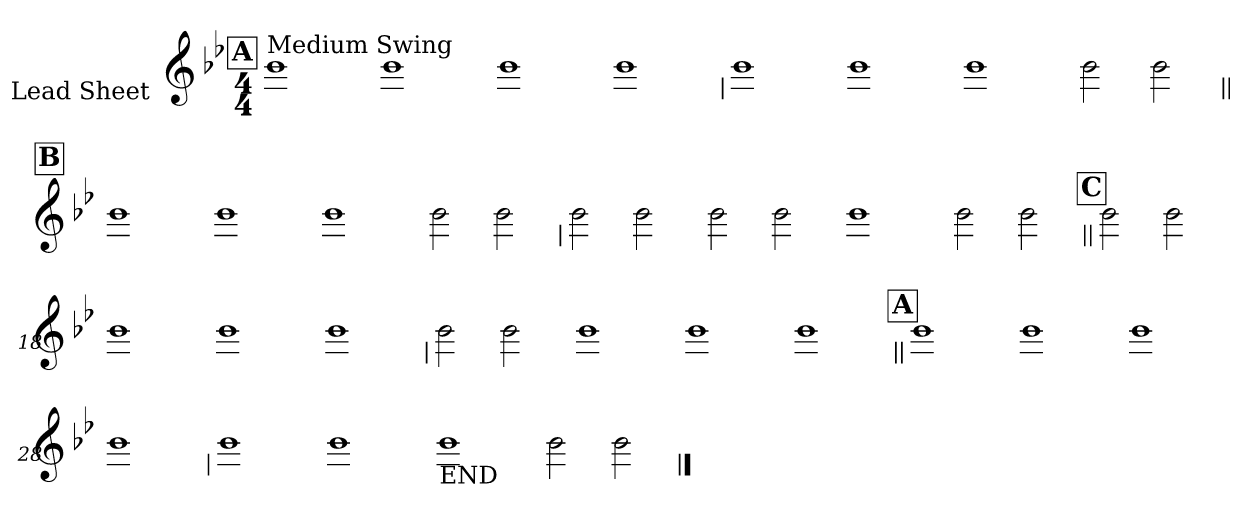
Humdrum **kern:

**kern
*part1
*staff1
*I"Lead Sheet
*stria0
*clefG2
*k[b-e-]
*B-:
*M4/4
!!LO:REH:place=s1:a:t=A
=1||
!LO:TX:a:t=Medium Swing
1b-
=2-
1b-
=3-
1b-
=4-
1b-
!!LO:LB:g=z
=5
1b-
=6-
1b-
=7-
1b-
=8-
2b-
2b-
!!LO:LB:g=z
!!LO:REH:place=s1:a:t=B
=9||
1b-
=10-
1b-
=11-
1b-
=12-
2b-
2b-
!!LO:LB:g=z
=13
2b-
2b-
=14-
2b-
2b-
=15-
1b-
=16-
2b-
2b-
!!LO:LB:g=z
!!LO:REH:place=s1:a:t=C
=17||
2b-
2b-
=18-
1b-
=19-
1b-
=20-
1b-
!!LO:LB:g=z
=21
2b-
2b-
=22-
1b-
=23-
1b-
=24-
1b-
!!LO:LB:g=z
!!LO:REH:place=s1:a:t=A
=25||
1b-
=26-
1b-
=27-
1b-
=28-
1b-
!!LO:LB:g=z
=29
1b-
=30-
1b-
=31-
!LO:TX:b:t=END
1b-
=32-
2b-
2b-
==
*-
